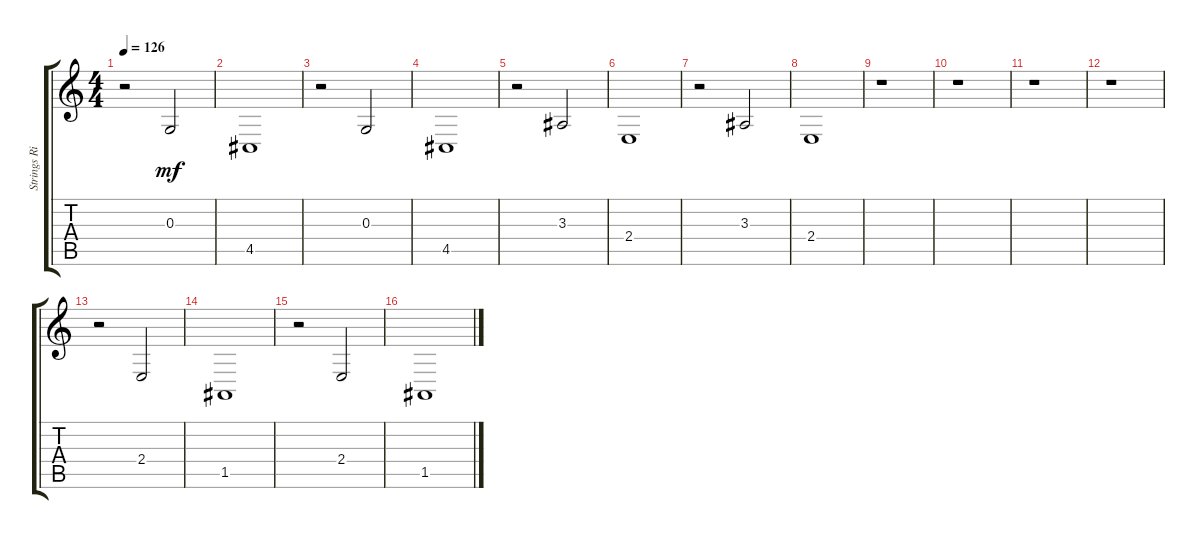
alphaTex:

\track ("Strings Right" "Strings Ri") {instrument stringensemble1}
\staff {score tabs}
\tuning (E4 B3 G3 D3 A2 E2) {hide}
\ts (4 4)
\tempo 126
\clef g2
\ks c
r.2{dy mf} 0.3.2 |
4.5.1 |
r.2 0.3.2 |
4.5.1 |
r.2 3.3.2 |
2.4.1 |
r.2 3.3.2 |
2.4.1 |
r.1 |
r.1 |
r.1 |
r.1 |
r.2 2.4.2 |
1.5.1 |
r.2 2.4.2 |
1.5.1
